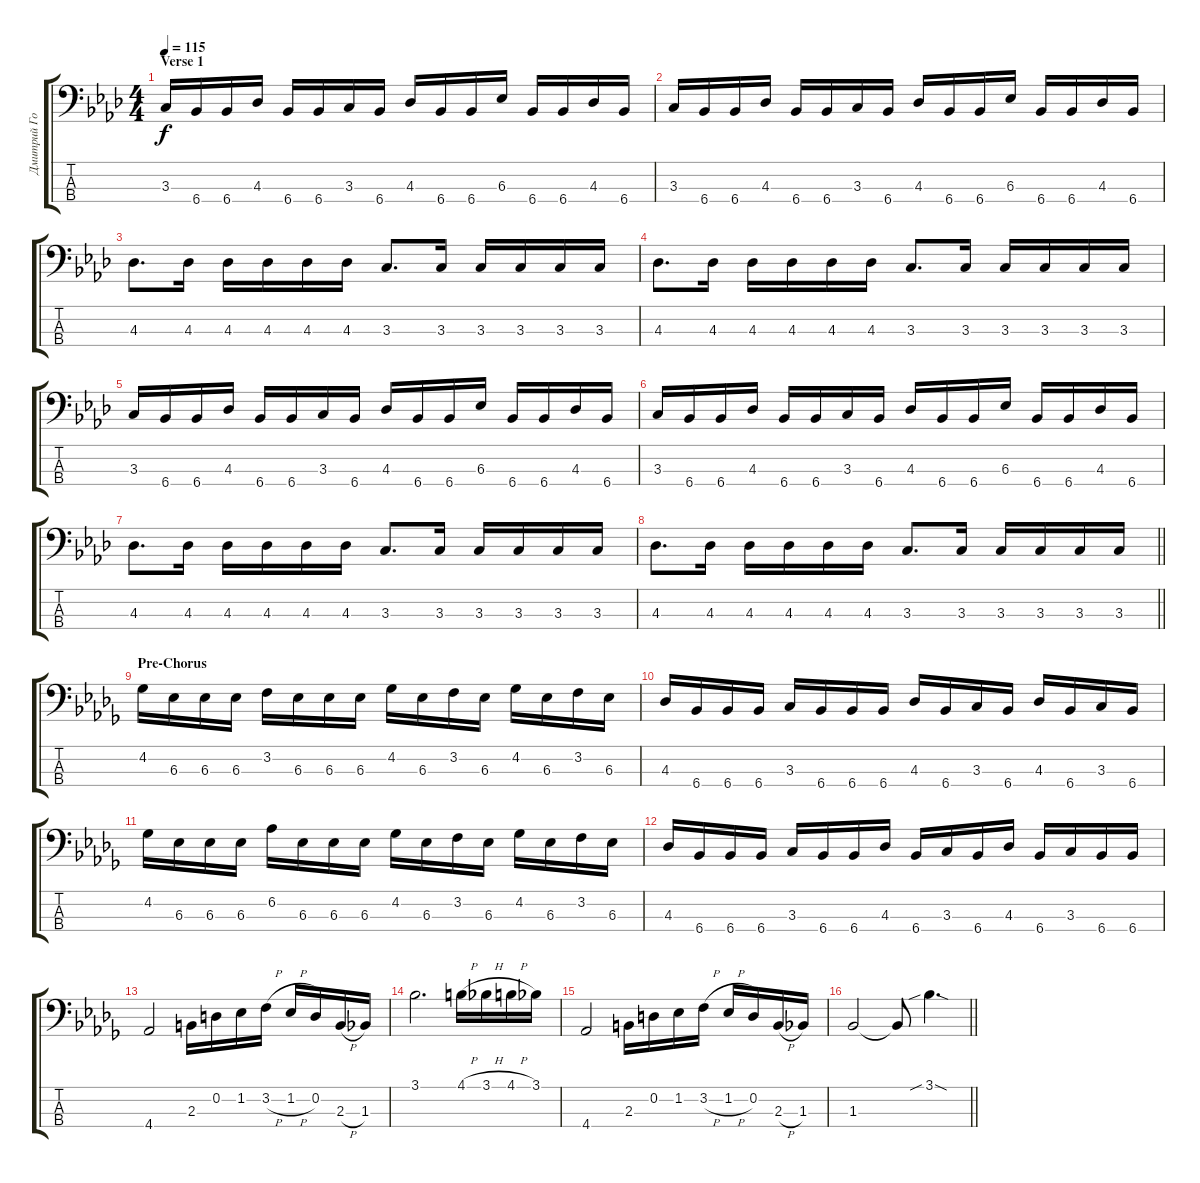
\track ("Дмитрий Голяшев" "Дмитрий Го") {instrument electricbasspick}
\staff {score tabs}
\tuning (G2 D2 A1 E1) {hide}
\ts (4 4)
\section ("" "Verse 1")
\tempo 115
\clef f4
\ks ab
3.3.16{dy f} 6.4.16 6.4.16 4.3.16 6.4.16 6.4.16 3.3.16 6.4.16 4.3.16 6.4.16 6.4.16 6.3.16 6.4.16 6.4.16 4.3.16 6.4.16 |
3.3.16 6.4.16 6.4.16 4.3.16 6.4.16 6.4.16 3.3.16 6.4.16 4.3.16 6.4.16 6.4.16 6.3.16 6.4.16 6.4.16 4.3.16 6.4.16 |
4.3.8{d} 4.3.16 4.3.16 4.3.16 4.3.16 4.3.16 3.3.8{d} 3.3.16 3.3.16 3.3.16 3.3.16 3.3.16 |
4.3.8{d} 4.3.16 4.3.16 4.3.16 4.3.16 4.3.16 3.3.8{d} 3.3.16 3.3.16 3.3.16 3.3.16 3.3.16 |
3.3.16 6.4.16 6.4.16 4.3.16 6.4.16 6.4.16 3.3.16 6.4.16 4.3.16 6.4.16 6.4.16 6.3.16 6.4.16 6.4.16 4.3.16 6.4.16 |
3.3.16 6.4.16 6.4.16 4.3.16 6.4.16 6.4.16 3.3.16 6.4.16 4.3.16 6.4.16 6.4.16 6.3.16 6.4.16 6.4.16 4.3.16 6.4.16 |
4.3.8{d} 4.3.16 4.3.16 4.3.16 4.3.16 4.3.16 3.3.8{d} 3.3.16 3.3.16 3.3.16 3.3.16 3.3.16 |
\barLineRight lightlight
4.3.8{d} 4.3.16 4.3.16 4.3.16 4.3.16 4.3.16 3.3.8{d} 3.3.16 3.3.16 3.3.16 3.3.16 3.3.16 |
\section ("" "Pre-Chorus")
\ks db
4.2.16 6.3.16 6.3.16 6.3.16 3.2.16 6.3.16 6.3.16 6.3.16 4.2.16 6.3.16 3.2.16 6.3.16 4.2.16 6.3.16 3.2.16 6.3.16 |
4.3.16 6.4.16 6.4.16 6.4.16 3.3.16 6.4.16 6.4.16 6.4.16 4.3.16 6.4.16 3.3.16 6.4.16 4.3.16 6.4.16 3.3.16 6.4.16 |
4.2.16 6.3.16 6.3.16 6.3.16 6.2.16 6.3.16 6.3.16 6.3.16 4.2.16 6.3.16 3.2.16 6.3.16 4.2.16 6.3.16 3.2.16 6.3.16 |
4.3.16 6.4.16 6.4.16 6.4.16 3.3.16 6.4.16 6.4.16 4.3.16 6.4.16 3.3.16 6.4.16 4.3.16 6.4.16 3.3.16 6.4.16 6.4.16 |
4.4.2 2.3.16 0.2.16 1.2.16 3.2{h}.16 1.2{h}.16 0.2.16 2.3{h}.16 1.3.16 |
3.1.2{d} 4.1{h}.16 3.1{h}.16 4.1{h}.16 3.1.16 |
4.4.2 2.3.16 0.2.16 1.2.16 3.2{h}.16 1.2{h}.16 0.2.16 2.3{h}.16 1.3.16 |
\barLineRight lightlight
1.3.2 1.3{t}.8 3.1{sib sod}.4{d}
